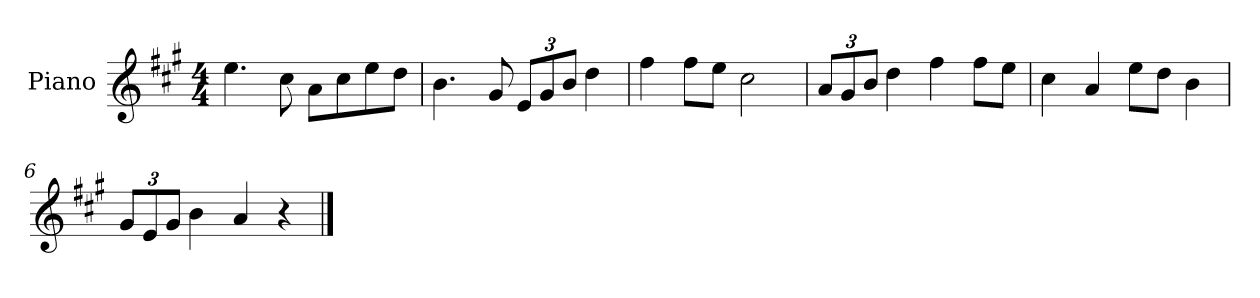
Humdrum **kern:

**kern
*part1
*staff1
*I"Piano
*I'P-no
*clefG2
*k[f#c#g#]
*M4/4
*MM90
=1
4.ee\
8cc#\
8a\L
8cc#\
8ee\
8dd\J
=2
4.b\
8g#/
*Xbrackettup
12e/L
12g#/
12b/J
4dd\
=3
4ff#\
8ff#\L
8ee\J
2cc#\
=4
12a/L
12g#/
12b/J
4dd\
4ff#\
8ff#\L
8ee\J
=5
4cc#\
4a/
8ee\L
8dd\J
4b\
=6
12g#/L
12e/
12g#/J
4b\
4a/
4r
==
*-
